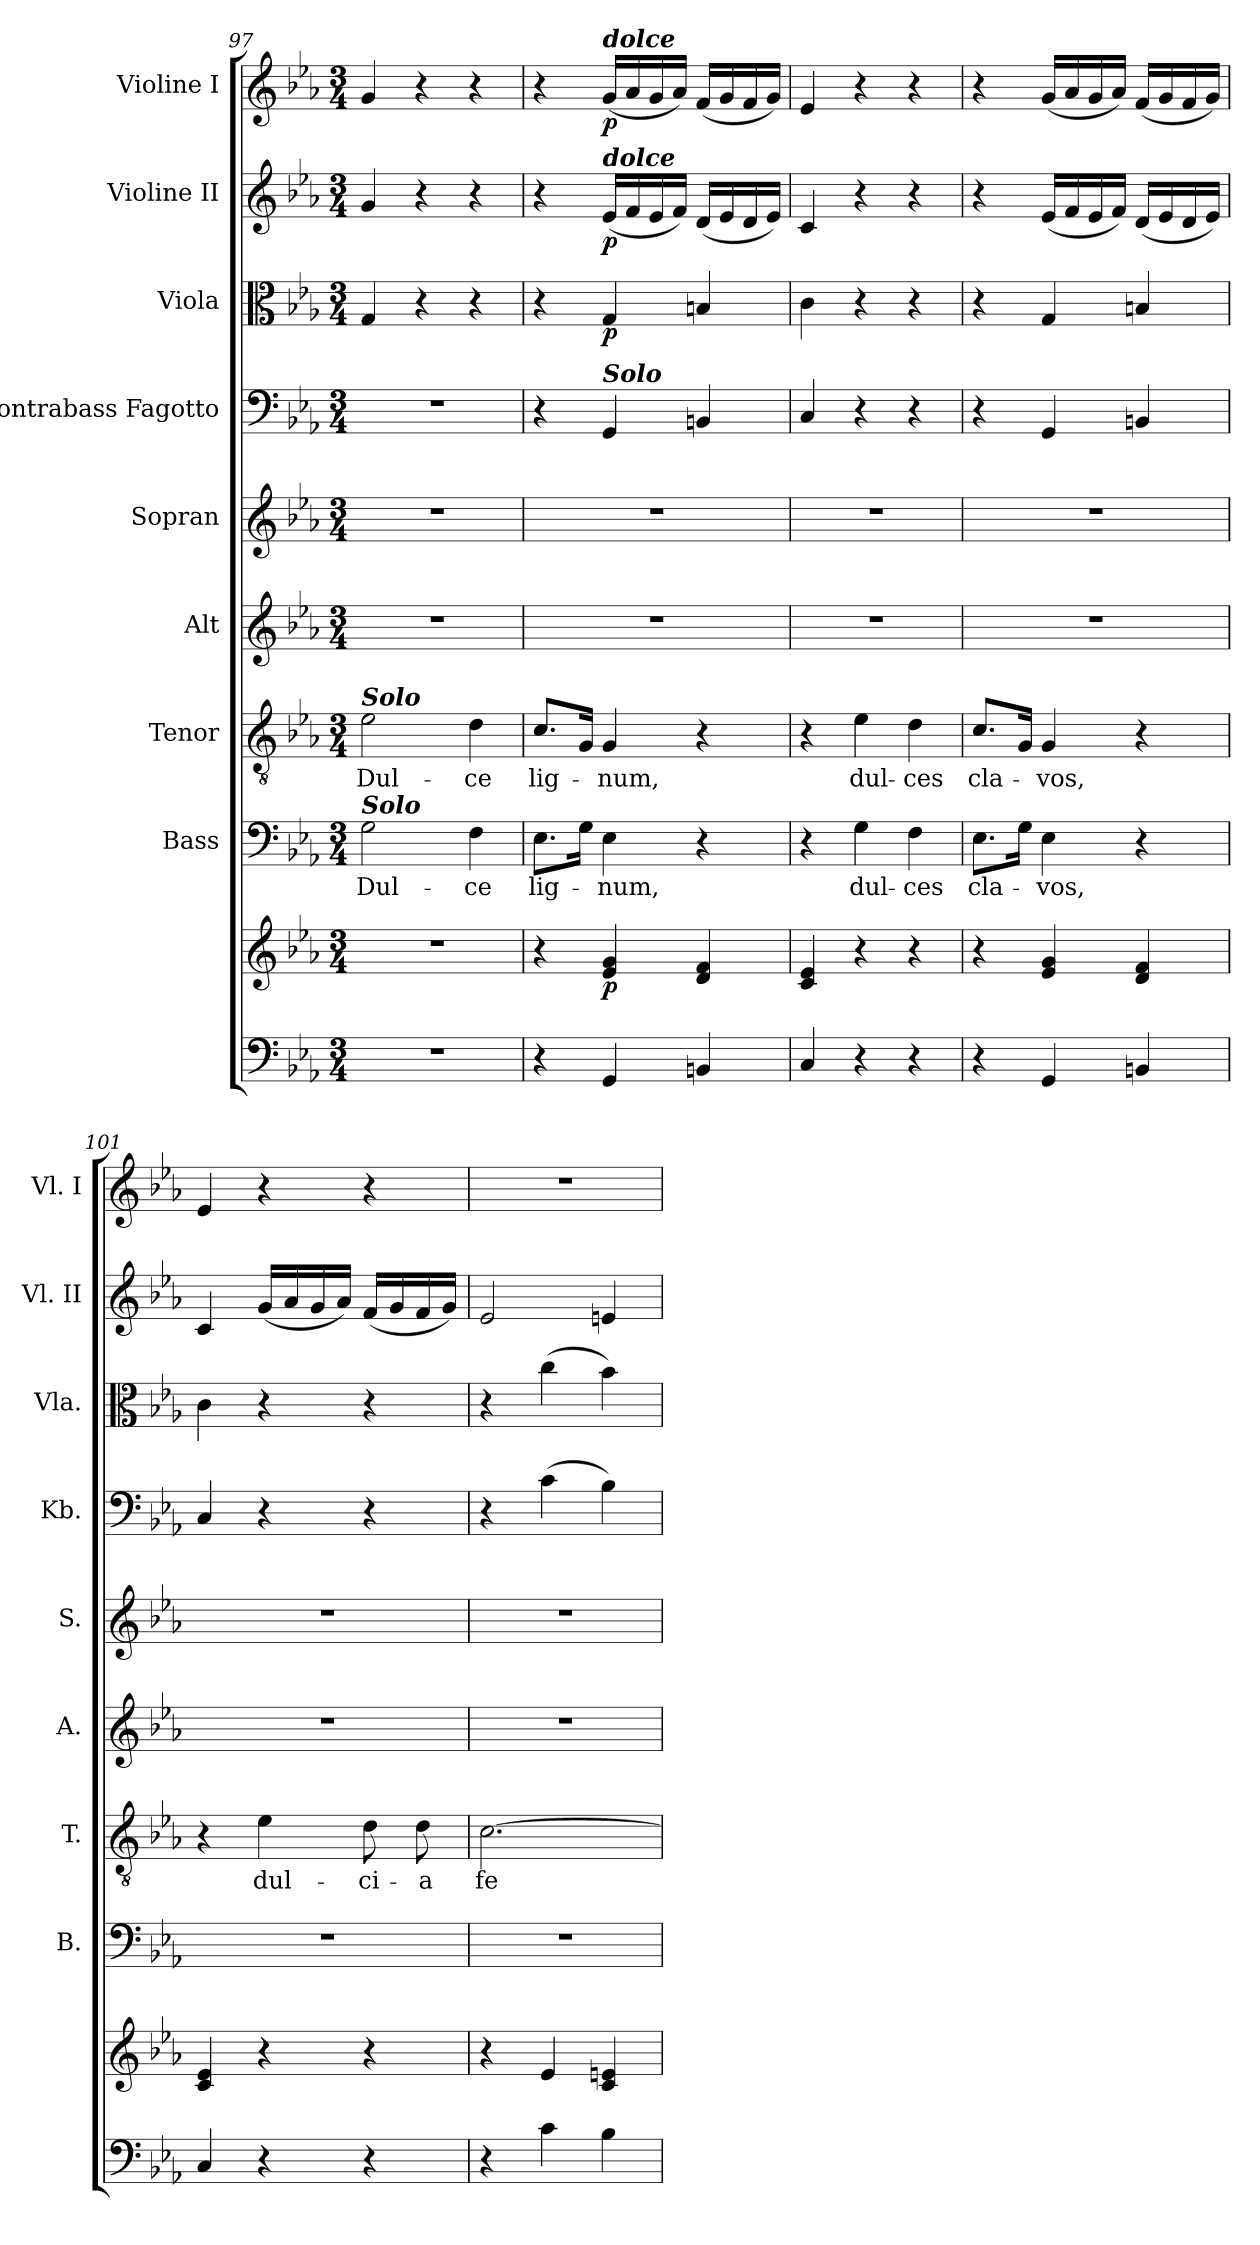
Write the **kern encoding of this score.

**kern	**kern	**dynam	**kern	**text	**kern	**text	**kern	**kern	**kern	**kern	**dynam	**kern	**dynam	**kern	**dynam
*part9	*part9	*part9	*part8	*part8	*part7	*part7	*part6	*part5	*part4	*part3	*part3	*part2	*part2	*part1	*part1
*staff10	*staff9	*staff9/10	*staff8	*staff8	*staff7	*staff7	*staff6	*staff5	*staff4	*staff3	*staff3	*staff2	*staff2	*staff1	*staff1
*	*	*	*I"Bass	*	*I"Tenor	*	*I"Alt	*I"Sopran	*I"Kontrabass Fagotto	*I"Viola	*	*I"Violine II	*	*I"Violine I	*
*	*	*	*I'B.	*	*I'T.	*	*I'A.	*I'S.	*I'Kb.	*I'Vla.	*	*I'Vl. II	*	*I'Vl. I	*
!!LO:PB:g=z
*clefF4	*clefG2	*	*clefF4	*	*clefGv2	*	*clefG2	*clefG2	*clefF4	*clefC3	*	*clefG2	*	*clefG2	*
*	*	*	*	*	*	*	*	*	*ITrd7c12	*	*	*	*	*	*
*k[b-e-a-]	*k[b-e-a-]	*	*k[b-e-a-]	*	*k[b-e-a-]	*	*k[b-e-a-]	*k[b-e-a-]	*k[b-e-a-]	*k[b-e-a-]	*	*k[b-e-a-]	*	*k[b-e-a-]	*
*E-:	*E-:	*	*E-:	*	*E-:	*	*E-:	*E-:	*E-:	*E-:	*	*E-:	*	*E-:	*
*M3/4	*M3/4	*	*M3/4	*	*M3/4	*	*M3/4	*M3/4	*M3/4	*M3/4	*	*M3/4	*	*M3/4	*
=97	=97	=97	=97	=97	=97	=97	=97	=97	=97	=97	=97	=97	=97	=97	=97
!	!	!	!	!	!LO:TX:a:Bi:t=Solo	!	!	!	!	!	!	!	!	!	!
!	!	!	!LO:TX:a:Bi:t=Solo	!	!	!	!	!	!	!	!	!	!	!	!
!	!	!	!	!LO:LY:b	!	!LO:LY:b	!	!	!	!	!	!	!	!	!
2.r	2.r	.	2G\	Dul-	2e-\	Dul-	2.r	2.r	2.r	4G/	.	4g/	.	4g/	.
.	.	.	.	.	.	.	.	.	.	4r	.	4r	.	4r	.
!	!	!	!	!LO:LY:b	!	!LO:LY:b	!	!	!	!	!	!	!	!	!
.	.	.	4F\	-ce	4d\	-ce	.	.	.	4r	.	4r	.	4r	.
=98	=98	=98	=98	=98	=98	=98	=98	=98	=98	=98	=98	=98	=98	=98	=98
!	!	!	!	!LO:LY:b	!	!LO:LY:b	!	!	!	!	!	!	!	!	!
4r	4r	.	8.E-\L	lig-	8.c/L	lig-	2.r	2.r	4r	4r	.	4r	.	4r	.
.	.	.	16G\Jk	.	16G/Jk	.	.	.	.	.	.	.	.	.	.
!	!	!	!	!	!	!	!	!	!	!	!	!	!	!LO:TX:a:Bi:t=dolce	!
!	!	!	!	!	!	!	!	!	!	!	!	!LO:TX:a:Bi:t=dolce	!	!	!
!	!	!	!	!	!	!	!	!	!LO:TX:a:Bi:t=Solo	!	!	!	!	!	!
!	!	!LO:DY:b	!	!LO:LY:b	!	!LO:LY:b	!	!	!	!	!LO:DY:b	!	!LO:DY:b	!	!LO:DY:b
4GG/	4e-/ 4g/	p	4E-\	-num,	4G/	-num,	.	.	4GGG/	4G/	p	(<16e-/LL	p	(<16g/LL	p
.	.	.	.	.	.	.	.	.	.	.	.	16f/	.	16a-/	.
.	.	.	.	.	.	.	.	.	.	.	.	16e-/	.	16g/	.
.	.	.	.	.	.	.	.	.	.	.	.	16f/JJ)	.	16a-/JJ)	.
4BBn/	4d/ 4f/	.	4r	.	4r	.	.	.	4BBBn/	4Bn/	.	(<16d/LL	.	(<16f/LL	.
.	.	.	.	.	.	.	.	.	.	.	.	16e-/	.	16g/	.
.	.	.	.	.	.	.	.	.	.	.	.	16d/	.	16f/	.
.	.	.	.	.	.	.	.	.	.	.	.	16e-/JJ)	.	16g/JJ)	.
=99	=99	=99	=99	=99	=99	=99	=99	=99	=99	=99	=99	=99	=99	=99	=99
4C/	4c/ 4e-/	.	4r	.	4r	.	2.r	2.r	4CC/	4c\	.	4c/	.	4e-/	.
!	!	!	!	!LO:LY:b	!	!LO:LY:b	!	!	!	!	!	!	!	!	!
4r	4r	.	4G\	dul-	4e-\	dul-	.	.	4r	4r	.	4r	.	4r	.
!	!	!	!	!LO:LY:b	!	!LO:LY:b	!	!	!	!	!	!	!	!	!
4r	4r	.	4F\	-ces	4d\	-ces	.	.	4r	4r	.	4r	.	4r	.
=100	=100	=100	=100	=100	=100	=100	=100	=100	=100	=100	=100	=100	=100	=100	=100
!	!	!	!	!LO:LY:b	!	!LO:LY:b	!	!	!	!	!	!	!	!	!
4r	4r	.	8.E-\L	cla-	8.c/L	cla-	2.r	2.r	4r	4r	.	4r	.	4r	.
.	.	.	16G\Jk	.	16G/Jk	.	.	.	.	.	.	.	.	.	.
!	!	!	!	!LO:LY:b	!	!LO:LY:b	!	!	!	!	!	!	!	!	!
4GG/	4e-/ 4g/	.	4E-\	-vos,	4G/	-vos,	.	.	4GGG/	4G/	.	(<16e-/LL	.	(<16g/LL	.
.	.	.	.	.	.	.	.	.	.	.	.	16f/	.	16a-/	.
.	.	.	.	.	.	.	.	.	.	.	.	16e-/	.	16g/	.
.	.	.	.	.	.	.	.	.	.	.	.	16f/JJ)	.	16a-/JJ)	.
4BBn/	4d/ 4f/	.	4r	.	4r	.	.	.	4BBBn/	4Bn/	.	(<16d/LL	.	(<16f/LL	.
.	.	.	.	.	.	.	.	.	.	.	.	16e-/	.	16g/	.
.	.	.	.	.	.	.	.	.	.	.	.	16d/	.	16f/	.
.	.	.	.	.	.	.	.	.	.	.	.	16e-/JJ)	.	16g/JJ)	.
!!LO:PB:g=z
=101	=101	=101	=101	=101	=101	=101	=101	=101	=101	=101	=101	=101	=101	=101	=101
4C/	4c/ 4e-/	.	2.r	.	4r	.	2.r	2.r	4CC/	4c\	.	4c/	.	4e-/	.
!	!	!	!	!	!	!LO:LY:b	!	!	!	!	!	!	!	!	!
4r	4r	.	.	.	4e-\	dul-	.	.	4r	4r	.	(<16g/LL	.	4r	.
.	.	.	.	.	.	.	.	.	.	.	.	16a-/	.	.	.
.	.	.	.	.	.	.	.	.	.	.	.	16g/	.	.	.
.	.	.	.	.	.	.	.	.	.	.	.	16a-/JJ)	.	.	.
!	!	!	!	!	!	!LO:LY:b	!	!	!	!	!	!	!	!	!
4r	4r	.	.	.	8d\	-ci-	.	.	4r	4r	.	(<16f/LL	.	4r	.
.	.	.	.	.	.	.	.	.	.	.	.	16g/	.	.	.
!	!	!	!	!	!	!LO:LY:b	!	!	!	!	!	!	!	!	!
.	.	.	.	.	8d\	-a	.	.	.	.	.	16f/	.	.	.
.	.	.	.	.	.	.	.	.	.	.	.	16g/JJ)	.	.	.
=102	=102	=102	=102	=102	=102	=102	=102	=102	=102	=102	=102	=102	=102	=102	=102
!	!	!	!	!	!	!LO:LY:b	!	!	!	!	!	!	!	!	!
4r	4r	.	2.r	.	[2.c\	fe-	2.r	2.r	4r	4r	.	2e-/	.	2.r	.
4c\	4e-/	.	.	.	.	.	.	.	(>4C\	(>4cc\	.	.	.	.	.
4B-\	4c/ 4en/	.	.	.	.	.	.	.	4BB-\)	4b-\)	.	4en/	.	.	.
=	=	=	=	=	=	=	=	=	=	=	=	=	=	=	=
*-	*-	*-	*-	*-	*-	*-	*-	*-	*-	*-	*-	*-	*-	*-	*-
